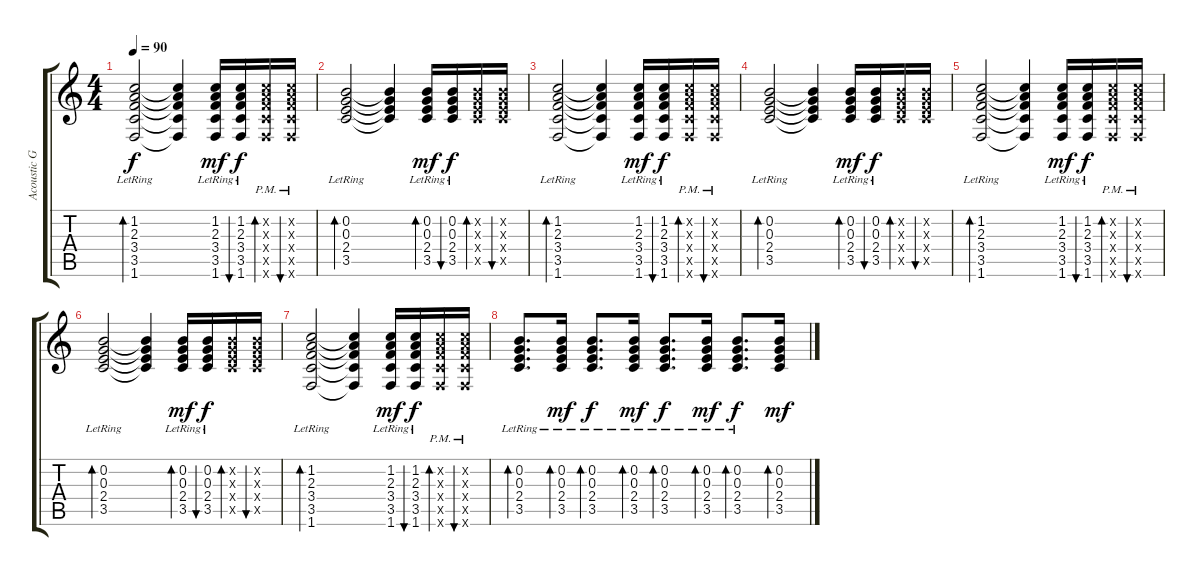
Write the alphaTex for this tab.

\track ("Acoustic Guitar" "Acoustic G") {instrument acousticguitarnylon}
\staff {score tabs}
\tuning (E4 B3 G3 D3 A2 E2) {hide}
\ts (4 4)
\tempo 90
\clef g2
\ks c
(1.2{lr} 2.3{lr} 3.4{lr} 3.5{lr} 1.6{lr}).2{bd 60 dy f} (1.2{t} 2.3{t} 3.4{t} 3.5{t} 1.6{t}).4 (1.2{lr} 2.3{lr} 3.4{lr} 3.5{lr} 1.6{lr}).16{dy mf} (1.2{lr} 2.3{lr} 3.4{lr} 3.5{lr} 1.6{lr}).16{bu 60 dy f} (1.2{pm x} 2.3{pm x} 3.4{pm x} 3.5{pm x} 1.6{pm x}).16{bd 30} (1.2{pm x} 2.3{pm x} 3.4{pm x} 3.5{pm x} 1.6{pm x}).16{bu 30} |
(0.2{lr} 0.3{lr} 2.4{lr} 3.5{lr}).2{bd 60} (0.2{t} 0.3{t} 2.4{t} 3.5{t}).4 (0.2{lr} 0.3{lr} 2.4{lr} 3.5{lr}).16{bd 60 dy mf} (0.2{lr} 0.3{lr} 2.4{lr} 3.5{lr}).16{bu 60 dy f} (0.2{x} 0.3{x} 2.4{x} 3.5{x}).16{bd 30} (0.2{x} 0.3{x} 2.4{x} 3.5{x}).16{bu 30} |
(1.2{lr} 2.3{lr} 3.4{lr} 3.5{lr} 1.6{lr}).2{bd 60} (1.2{t} 2.3{t} 3.4{t} 3.5{t} 1.6{t}).4 (1.2{lr} 2.3{lr} 3.4{lr} 3.5{lr} 1.6{lr}).16{dy mf} (1.2{lr} 2.3{lr} 3.4{lr} 3.5{lr} 1.6{lr}).16{bu 60 dy f} (1.2{pm x} 2.3{pm x} 3.4{pm x} 3.5{pm x} 1.6{pm x}).16{bd 30} (1.2{pm x} 2.3{pm x} 3.4{pm x} 3.5{pm x} 1.6{pm x}).16{bu 30} |
(0.2{lr} 0.3{lr} 2.4{lr} 3.5{lr}).2{bd 60} (0.2{t} 0.3{t} 2.4{t} 3.5{t}).4 (0.2{lr} 0.3{lr} 2.4{lr} 3.5{lr}).16{bd 60 dy mf} (0.2{lr} 0.3{lr} 2.4{lr} 3.5{lr}).16{bu 60 dy f} (0.2{x} 0.3{x} 2.4{x} 3.5{x}).16{bd 30} (0.2{x} 0.3{x} 2.4{x} 3.5{x}).16{bu 30} |
(1.2{lr} 2.3{lr} 3.4{lr} 3.5{lr} 1.6{lr}).2{bd 60} (1.2{t} 2.3{t} 3.4{t} 3.5{t} 1.6{t}).4 (1.2{lr} 2.3{lr} 3.4{lr} 3.5{lr} 1.6{lr}).16{dy mf} (1.2{lr} 2.3{lr} 3.4{lr} 3.5{lr} 1.6{lr}).16{bu 60 dy f} (1.2{pm x} 2.3{pm x} 3.4{pm x} 3.5{pm x} 1.6{pm x}).16{bd 30} (1.2{pm x} 2.3{pm x} 3.4{pm x} 3.5{pm x} 1.6{pm x}).16{bu 30} |
(0.2{lr} 0.3{lr} 2.4{lr} 3.5{lr}).2{bd 60} (0.2{t} 0.3{t} 2.4{t} 3.5{t}).4 (0.2{lr} 0.3{lr} 2.4{lr} 3.5{lr}).16{bd 60 dy mf} (0.2{lr} 0.3{lr} 2.4{lr} 3.5{lr}).16{bu 60 dy f} (0.2{x} 0.3{x} 2.4{x} 3.5{x}).16{bd 30} (0.2{x} 0.3{x} 2.4{x} 3.5{x}).16{bu 30} |
(1.2{lr} 2.3{lr} 3.4{lr} 3.5{lr} 1.6{lr}).2{bd 60} (1.2{t} 2.3{t} 3.4{t} 3.5{t} 1.6{t}).4 (1.2{lr} 2.3{lr} 3.4{lr} 3.5{lr} 1.6{lr}).16{dy mf} (1.2{lr} 2.3{lr} 3.4{lr} 3.5{lr} 1.6{lr}).16{bu 60 dy f} (1.2{pm x} 2.3{pm x} 3.4{pm x} 3.5{pm x} 1.6{pm x}).16{bd 30} (1.2{pm x} 2.3{pm x} 3.4{pm x} 3.5{pm x} 1.6{pm x}).16{bu 30} |
(0.2{lr} 0.3{lr} 2.4{lr} 3.5{lr}).8{d bd 60} (0.2{lr} 0.3{lr} 2.4{lr} 3.5{lr}).16{bd 60 dy mf} (0.2{lr} 0.3{lr} 2.4{lr} 3.5{lr}).8{d bd 60 dy f} (0.2{lr} 0.3{lr} 2.4{lr} 3.5{lr}).16{bd 60 dy mf} (0.2{lr} 0.3{lr} 2.4{lr} 3.5{lr}).8{d bd 60 dy f} (0.2{lr} 0.3{lr} 2.4{lr} 3.5{lr}).16{bd 60 dy mf} (0.2{lr} 0.3{lr} 2.4{lr} 3.5{lr}).8{d bd 60 dy f} (0.2 0.3 2.4 3.5).16{bd 60 dy mf}
